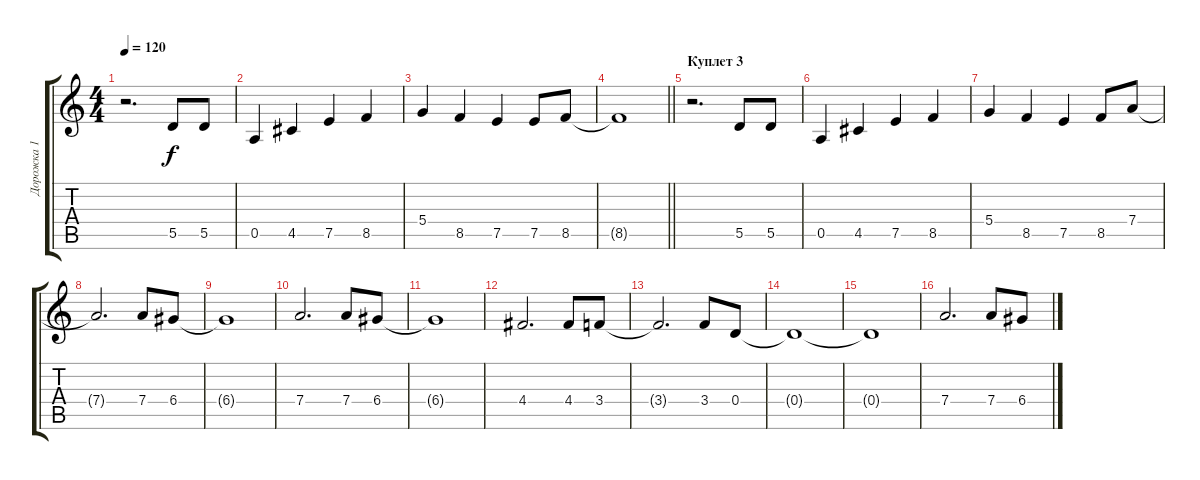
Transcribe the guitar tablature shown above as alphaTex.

\track ("Дорожка 1" "Дорожка 1") {instrument acousticguitarsteel}
\staff {score tabs}
\tuning (E4 B3 G3 D3 A2 E2) {hide}
\ts (4 4)
\tempo 120
\clef g2
\ks c
r.2{d dy f} 5.5.8 5.5.8 |
0.5.4 4.5.4 7.5.4 8.5.4 |
5.4.4 8.5.4 7.5.4 7.5.8 8.5.8 |
\barLineRight lightlight
8.5{t}.1 |
\section ("" "Куплет 3")
r.2{d} 5.5.8 5.5.8 |
0.5.4 4.5.4 7.5.4 8.5.4 |
5.4.4 8.5.4 7.5.4 8.5.8 7.4.8 |
7.4{t}.2{d} 7.4.8 6.4.8 |
6.4{t}.1 |
7.4.2{d} 7.4.8 6.4.8 |
6.4{t}.1 |
4.4.2{d} 4.4.8 3.4.8 |
3.4{t}.2{d} 3.4.8 0.4.8 |
0.4{t}.1 |
0.4{t}.1 |
7.4.2{d} 7.4.8 6.4.8
